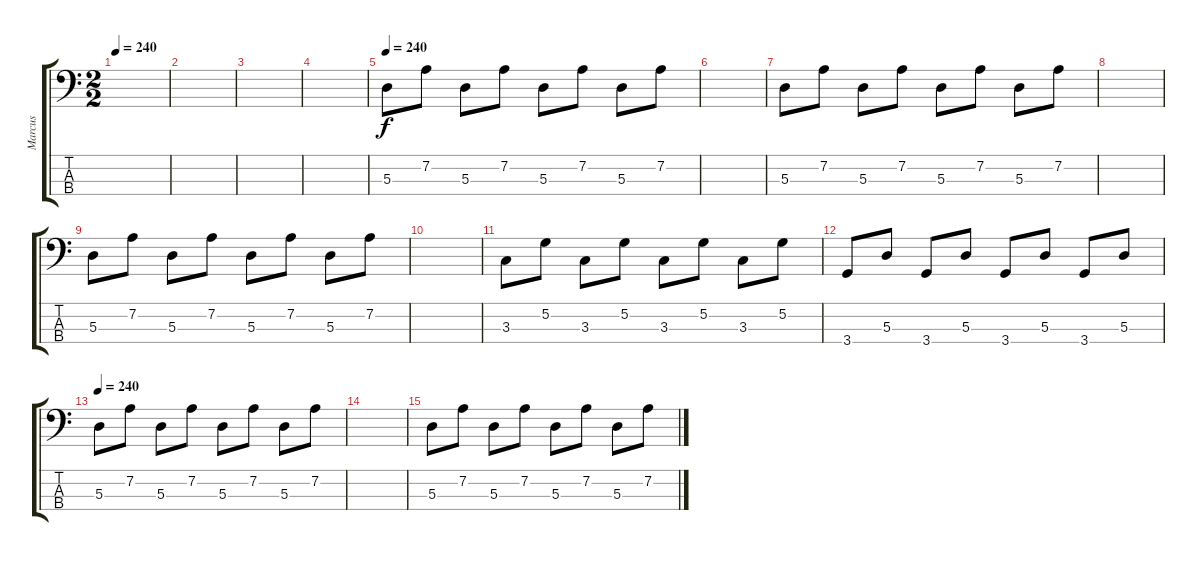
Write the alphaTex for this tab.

\track ("Marcus" "Marcus") {instrument electricbassfinger}
\staff {score tabs}
\tuning (G2 D2 A1 E1) {hide}
\ts (2 2)
\tempo 240
\clef f4
\ks c
|
|
|
|
\tempo 240
5.3.8 7.2.8 5.3.8 7.2.8 5.3.8 7.2.8 5.3.8 7.2.8 |
|
5.3.8 7.2.8 5.3.8 7.2.8 5.3.8 7.2.8 5.3.8 7.2.8 |
|
5.3.8 7.2.8 5.3.8 7.2.8 5.3.8 7.2.8 5.3.8 7.2.8 |
|
3.3.8 5.2.8 3.3.8 5.2.8 3.3.8 5.2.8 3.3.8 5.2.8 |
3.4.8 5.3.8 3.4.8 5.3.8 3.4.8 5.3.8 3.4.8 5.3.8 |
\tempo 240
5.3.8 7.2.8 5.3.8 7.2.8 5.3.8 7.2.8 5.3.8 7.2.8 |
|
5.3.8 7.2.8 5.3.8 7.2.8 5.3.8 7.2.8 5.3.8 7.2.8
